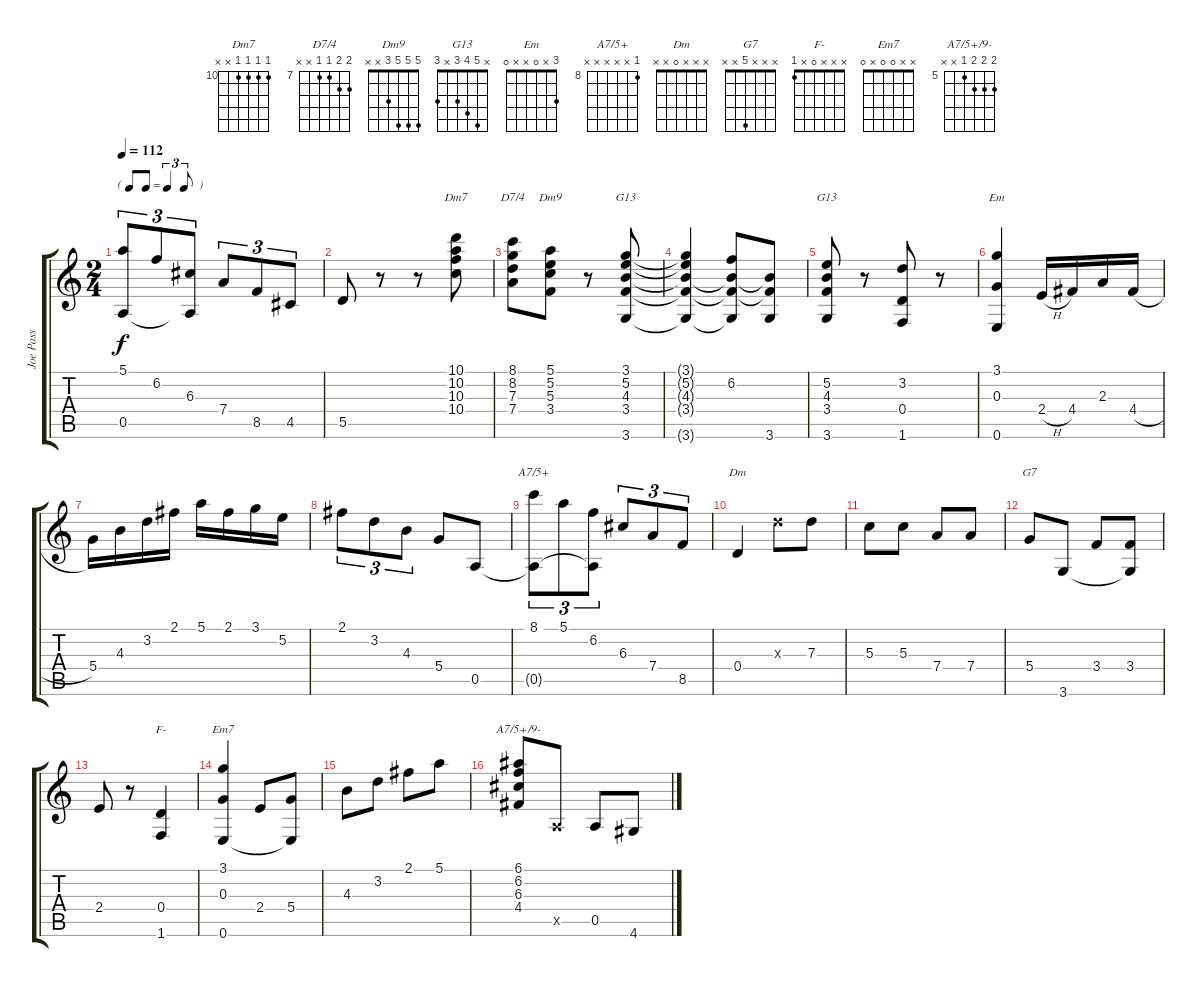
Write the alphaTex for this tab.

\track ("Joe Pass" "Joe Pass") {instrument acousticguitarnylon}
\staff {score tabs}
\tuning (E4 B3 G3 D3 A2 E2) {hide}
\chord ("Dm7" 10 10 10 10 x x) {firstfret 10}
\chord ("D7/4" 8 8 7 7 x x) {firstfret 7}
\chord ("Dm9" 5 5 5 3 x x)
\chord ("G13" 3 5 4 3 x 3)
\chord ("G13" x 5 4 3 x 3)
\chord ("Em" 3 x 0 x x 0)
\chord ("A7/5+" 8 x x x x x) {firstfret 8}
\chord ("Dm" x x x 0 x x)
\chord ("G7" x x x 5 x x)
\chord ("F-" x x x 0 x 1)
\chord ("Em7" x x 0 0 x 0)
\chord ("A7/5+/9-" 6 6 6 5 x x) {firstfret 5}
\ts (2 4)
\tf triplet8th
\tempo 112
\clef g2
\ks c
(5.1 0.5{t}).8{tu (3 2) dy f} 6.2.8{tu (3 2)} (6.3 0.5{t}).8{tu (3 2)} 7.4.8{tu (3 2)} 8.5.8{tu (3 2)} 4.5.8{tu (3 2)} |
5.5.8 r.8 r.8 (10.1 10.2 10.3 10.4).8{ch "Dm7"} |
(8.1 8.2 7.3 7.4).8{ch "D7/4"} (5.1 5.2 5.3 3.4).8{ch "Dm9"} r.8 (3.1 5.2 4.3 3.4 3.6).8{ch "G13"} |
(3.1{t} 5.2{t} 4.3{t} 3.4{t} 3.6{t}).4 (6.2 4.3{t} 3.4{t} 3.6{t}).8 (4.3{t} 3.4{t} 3.6).8 |
(5.2 4.3 3.4 3.6).8{ch "G13"} r.8 (3.2 0.4 1.6).8 r.8 |
(3.1 0.3 0.6).4{ch "Em"} 2.4{h}.16 4.4.16 2.3.16 4.4{h}.16 |
5.4.16 4.3.16 3.2.16 2.1.16 5.1.16 2.1.16 3.1.16 5.2.16 |
2.1.8{tu (3 2)} 3.2.8{tu (3 2)} 4.3.8{tu (3 2)} 5.4.8 0.5.8 |
(8.1 0.5{t}).8{tu (3 2) ch "A7/5+"} 5.1.8{tu (3 2)} (6.2 0.5{t}).8{tu (3 2)} 6.3.8{tu (3 2)} 7.4.8{tu (3 2)} 8.5.8{tu (3 2)} |
0.4.4{ch "Dm"} 7.3{x}.8 7.3.8 |
5.3.8 5.3.8 7.4.8 7.4.8 |
5.4.8{ch "G7"} 3.6.8 3.4.8 (3.4 3.6{t}).8 |
2.4.8 r.8 (0.4 1.6).4{ch "F-"} |
(3.1 0.3 0.6).4{ch "Em7"} 2.4.8 (5.4 0.6{t}).8 |
4.3.8 3.2.8 2.1.8 5.1.8 |
(6.1 6.2 6.3 4.4).8{ch "A7/5+/9-"} 0.5{x}.8 0.5.8 4.6.8
